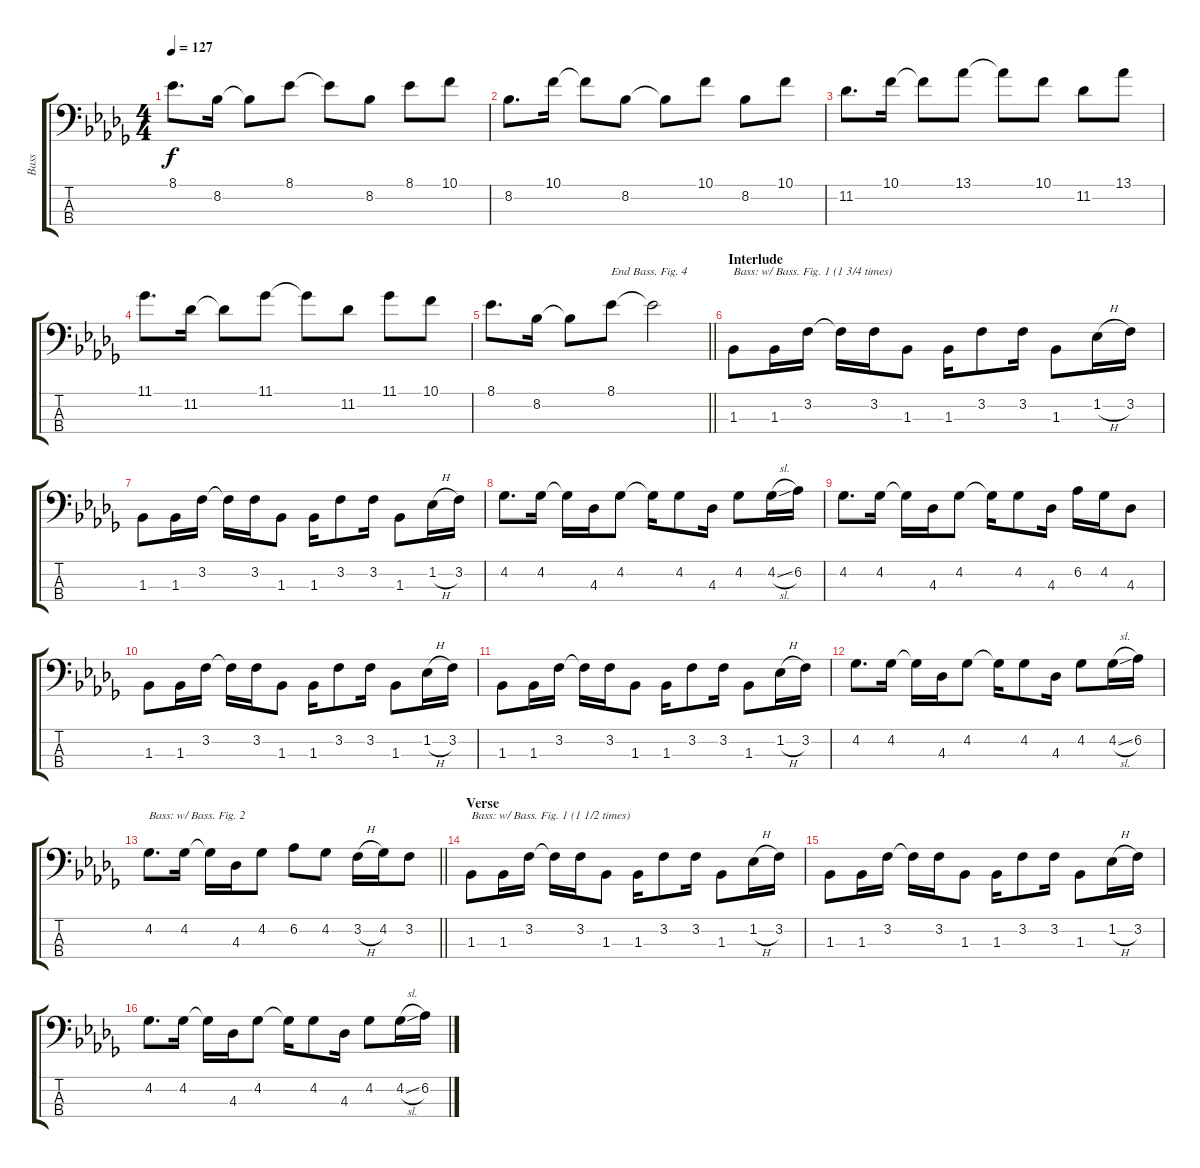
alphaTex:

\track ("Bass" "Bass") {instrument electricbassfinger}
\staff {score tabs}
\tuning (G2 D2 A1 E1) {hide}
\ts (4 4)
\tempo 127
\clef f4
\ks bbminor
8.1.8{d dy f} 8.2.16 8.2{t}.8 8.1.8 8.1{t}.8 8.2.8 8.1.8 10.1.8 |
8.2.8{d} 10.1.16 10.1{t}.8 8.2.8 8.2{t}.8 10.1.8 8.2.8 10.1.8 |
11.2.8{d} 10.1.16 10.1{t}.8 13.1.8 13.1{t}.8 10.1.8 11.2.8 13.1.8 |
11.1.8{d} 11.2.16 11.2{t}.8 11.1.8 11.1{t}.8 11.2.8 11.1.8 10.1.8 |
\barLineRight lightlight
8.1.8{d} 8.2.16 8.2{t}.8 8.1.8{txt "End Bass. Fig. 4"} 8.1{t}.2 |
\section ("" "Interlude")
1.3.8{txt "Bass: w/ Bass. Fig. 1 (1 3/4 times)"} 1.3.16 3.2.16 3.2{t}.16 3.2.16 1.3.8 1.3.16 3.2.8 3.2.16 1.3.8 1.2{h}.16 3.2.16 |
1.3.8 1.3.16 3.2.16 3.2{t}.16 3.2.16 1.3.8 1.3.16 3.2.8 3.2.16 1.3.8 1.2{h}.16 3.2.16 |
4.2.8{d} 4.2.16 4.2{t}.16 4.3.16 4.2.8 4.2{t}.16 4.2.8 4.3.16 4.2.8 4.2{sl}.16 6.2.16 |
4.2.8{d} 4.2.16 4.2{t}.16 4.3.16 4.2.8 4.2{t}.16 4.2.8 4.3.16 6.2.16 4.2.16 4.3.8 |
1.3.8 1.3.16 3.2.16 3.2{t}.16 3.2.16 1.3.8 1.3.16 3.2.8 3.2.16 1.3.8 1.2{h}.16 3.2.16 |
1.3.8 1.3.16 3.2.16 3.2{t}.16 3.2.16 1.3.8 1.3.16 3.2.8 3.2.16 1.3.8 1.2{h}.16 3.2.16 |
4.2.8{d} 4.2.16 4.2{t}.16 4.3.16 4.2.8 4.2{t}.16 4.2.8 4.3.16 4.2.8 4.2{sl}.16 6.2.16 |
\barLineRight lightlight
4.2.8{d txt "Bass: w/ Bass. Fig. 2"} 4.2.16 4.2{t}.16 4.3.16 4.2.8 6.2.8 4.2.8 3.2{h}.16 4.2.16 3.2.8 |
\section ("" "Verse")
1.3.8{txt "Bass: w/ Bass. Fig. 1 (1 1/2 times)"} 1.3.16 3.2.16 3.2{t}.16 3.2.16 1.3.8 1.3.16 3.2.8 3.2.16 1.3.8 1.2{h}.16 3.2.16 |
1.3.8 1.3.16 3.2.16 3.2{t}.16 3.2.16 1.3.8 1.3.16 3.2.8 3.2.16 1.3.8 1.2{h}.16 3.2.16 |
4.2.8{d} 4.2.16 4.2{t}.16 4.3.16 4.2.8 4.2{t}.16 4.2.8 4.3.16 4.2.8 4.2{sl}.16 6.2.16
